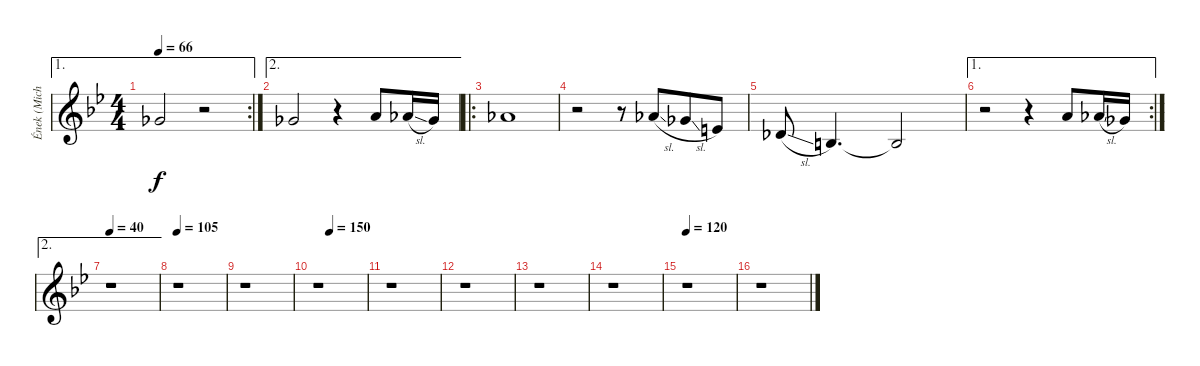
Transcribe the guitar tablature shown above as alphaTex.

\track ("Ének (Michael Vescera)" "Ének (Mich") {instrument tenorsax}
\staff {score}
\tuning (E4 B3 G3 D3 A2 E2) {hide}
\ae 1
\rc 2
\ts (4 4)
\tempo 66
\clef g2
\ks bb
2.1.2{dy f} r.2 |
\ae 2
2.1.2 r.4 5.1.8 4.1{sl}.16 2.1.16 |
\ro
4.1.1 |
r.2 r.8 4.1{sl}.8{beam merge} 2.1{sl}.8{beam merge} 0.1.8 |
2.2{sl}.8 0.2.4{d} 0.2{t}.2 |
\ae 1
\rc 2
r.2 r.4 5.1.8 4.1{sl}.16 2.1.16 |
\ae 2
\tempo 40
r.1 |
\tempo 105
r.1 |
r.1 |
\tempo (150 0.25)
r.1 |
r.1 |
r.1 |
r.1 |
r.1 |
\tempo 120
r.1 |
r.1
